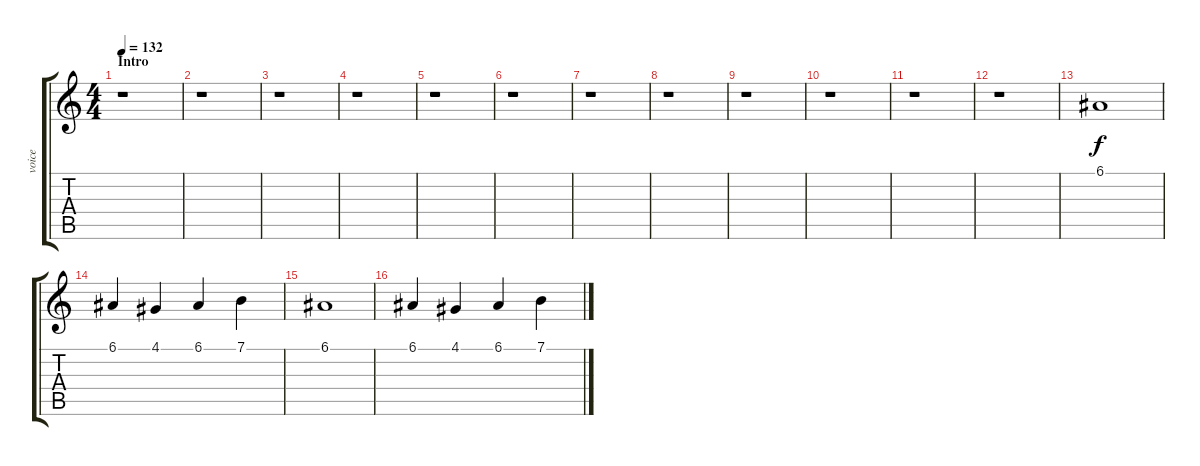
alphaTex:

\track ("voice" "voice") {instrument lead6voice}
\staff {score tabs}
\tuning (E4 B3 G3 D3 A2 E2) {hide}
\ts (4 4)
\section ("" "Intro")
\tempo 132
\clef g2
\ks c
r.1{dy f instrument lead6voice} |
r.1 |
r.1 |
r.1 |
r.1 |
r.1 |
r.1 |
r.1 |
r.1 |
r.1 |
r.1 |
r.1 |
6.1.1 |
6.1.4 4.1.4 6.1.4 7.1.4 |
6.1.1 |
6.1.4 4.1.4 6.1.4 7.1.4
